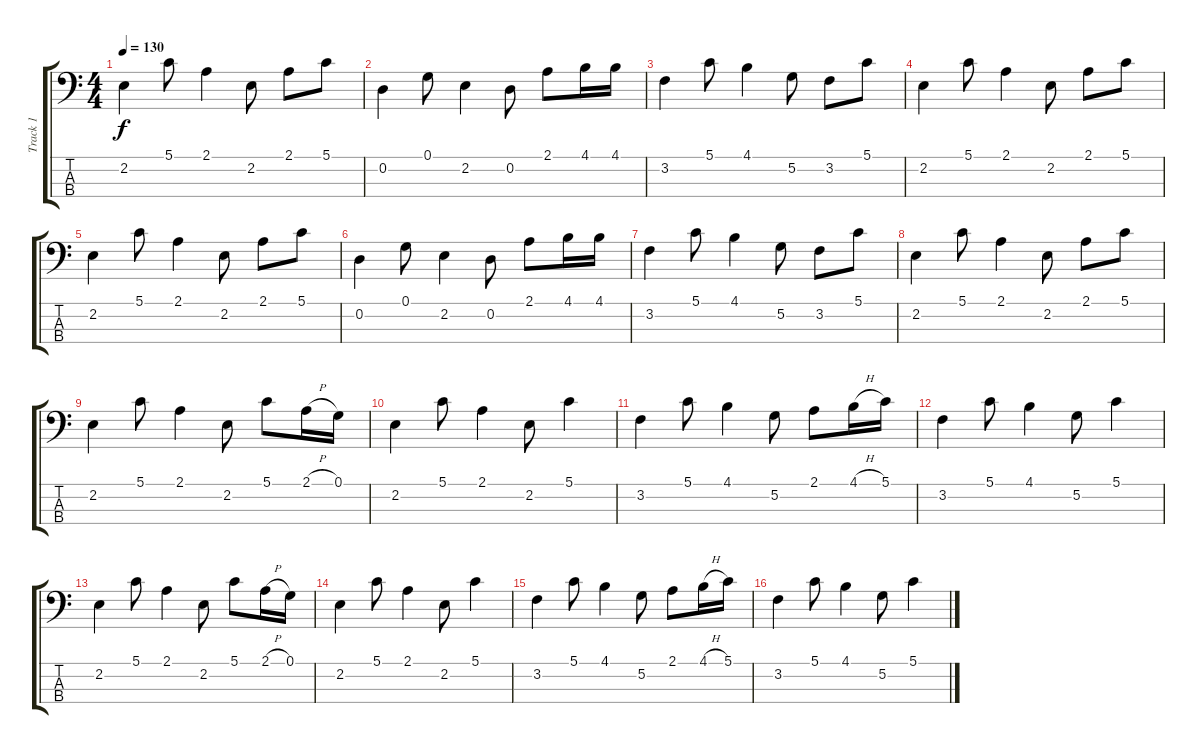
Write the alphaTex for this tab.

\track ("Track 1" "Track 1") {instrument electricbassfinger}
\staff {score tabs}
\tuning (G2 D2 A1 E1) {hide}
\ts (4 4)
\tempo 130
\clef f4
\ks c
2.2.4{dy f} 5.1.8 2.1.4 2.2.8 2.1.8 5.1.8 |
0.2.4 0.1.8 2.2.4 0.2.8 2.1.8 4.1.16 4.1.16 |
3.2.4 5.1.8 4.1.4 5.2.8 3.2.8 5.1.8 |
2.2.4 5.1.8 2.1.4 2.2.8 2.1.8 5.1.8 |
2.2.4 5.1.8 2.1.4 2.2.8 2.1.8 5.1.8 |
0.2.4 0.1.8 2.2.4 0.2.8 2.1.8 4.1.16 4.1.16 |
3.2.4 5.1.8 4.1.4 5.2.8 3.2.8 5.1.8 |
2.2.4 5.1.8 2.1.4 2.2.8 2.1.8 5.1.8 |
2.2.4 5.1.8 2.1.4 2.2.8 5.1.8 2.1{h}.16 0.1.16 |
2.2.4 5.1.8 2.1.4 2.2.8 5.1.4 |
3.2.4 5.1.8 4.1.4 5.2.8 2.1.8 4.1{h}.16 5.1.16 |
3.2.4 5.1.8 4.1.4 5.2.8 5.1.4 |
2.2.4 5.1.8 2.1.4 2.2.8 5.1.8 2.1{h}.16 0.1.16 |
2.2.4 5.1.8 2.1.4 2.2.8 5.1.4 |
3.2.4 5.1.8 4.1.4 5.2.8 2.1.8 4.1{h}.16 5.1.16 |
3.2.4 5.1.8 4.1.4 5.2.8 5.1.4
